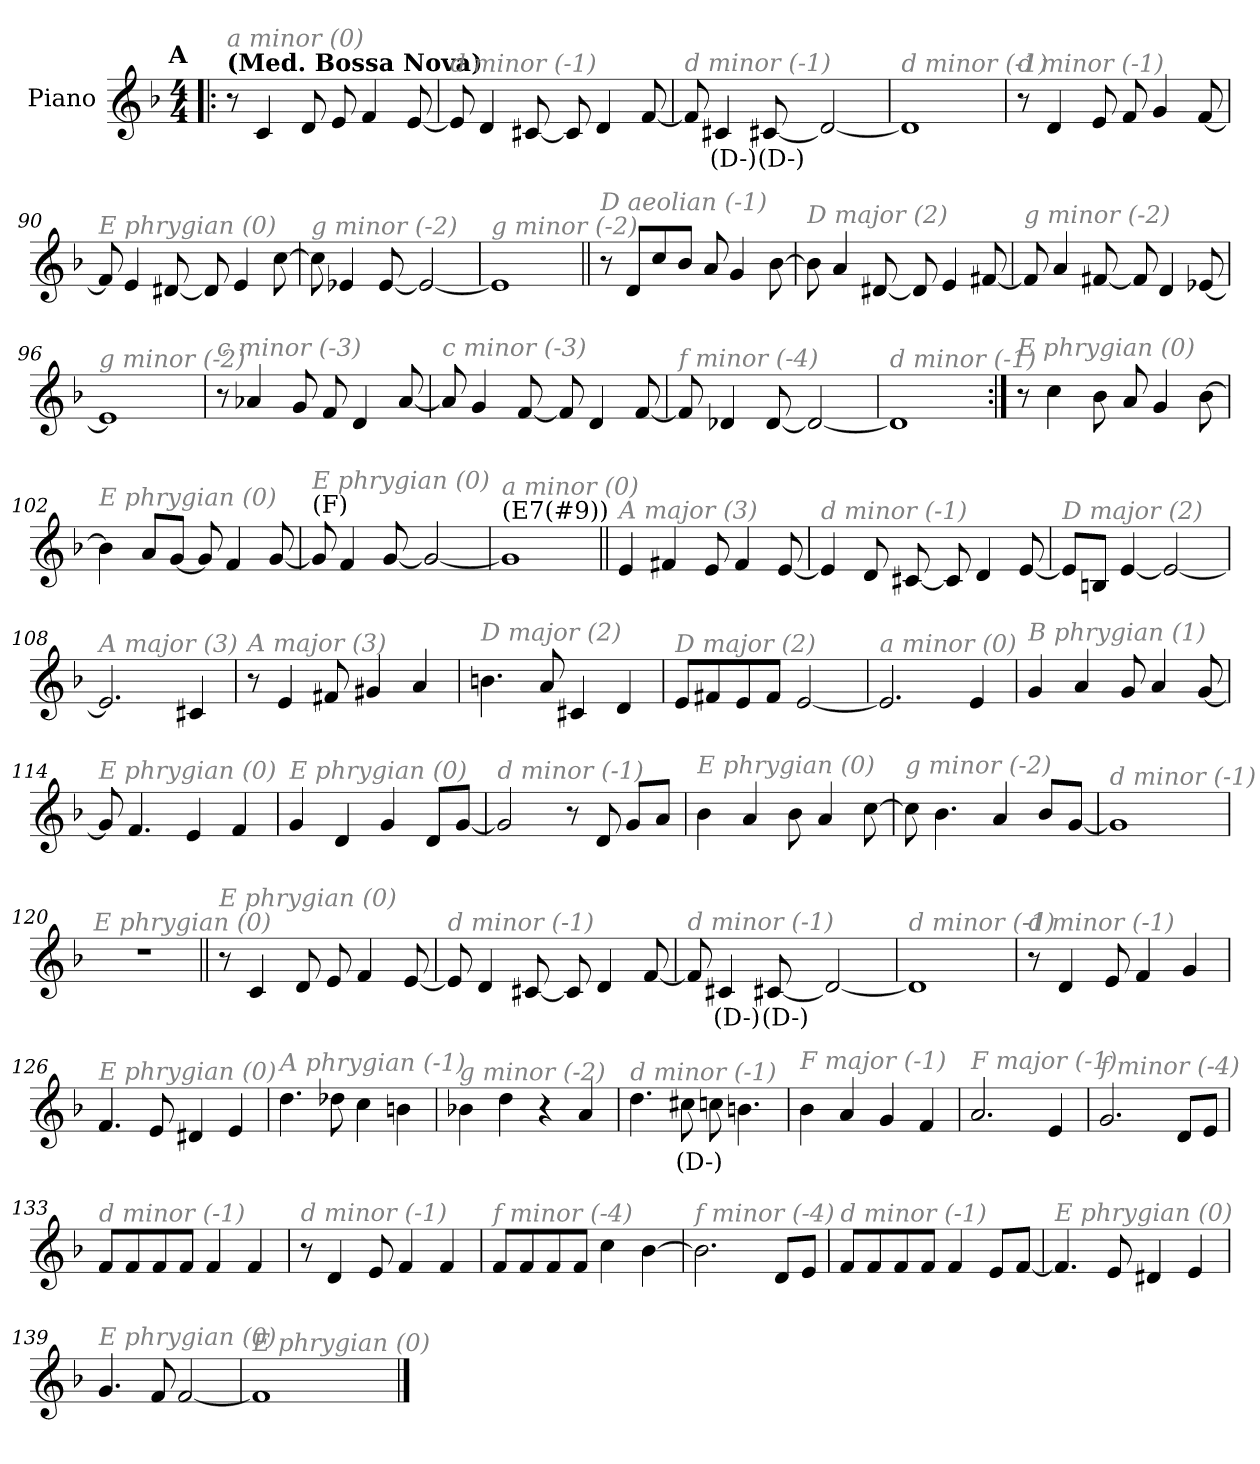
**kern	**text
*part1	*part1
*staff1	*staff1
*I"Piano	*
*I'Pno.	*
*clefG2	*
*k[b-]	*
*M4/4	*
!!LO:REH:place=s1:a:enc=none:fs=14:t=A
=1!|:	=1!|:
!LO:TX:a:B:t=(Med. Bossa Nova)	!
!LO:TX:i:color=#808080:t=a minor (0)	!
8r	.
4c/	.
8d/	.
8e/	.
4f/	.
[8e/	.
=86	=86
!LO:TX:i:color=#808080:t=d minor (-1)	!
8e/]	.
4d/	.
[8c#X/	.
8c#/]	.
4d/	.
[8f/	.
=87	=87
!LO:TX:i:color=#808080:t=d minor (-1)	!
8f/]	.
4c#Xi/	(D-)
[8c#Xi/	(D-)
2d-/_	.
=88	=88
!LO:TX:i:color=#808080:t=d minor (-1)	!
1d-]	.
!!LO:LB:g=z
=89	=89
!LO:TX:i:color=#808080:t=d minor (-1)	!
8r	.
4d/	.
8e/	.
8f/	.
4g/	.
[8f/	.
=90	=90
!LO:TX:i:color=#808080:t=E phrygian (0)	!
8f/]	.
4e/	.
[8d#X/	.
8d#/]	.
4e/	.
[8cc\	.
=91	=91
!LO:TX:i:color=#808080:t=g minor (-2)	!
8cc\]	.
4e-X/	.
[8e-/	.
2e-/_	.
=92	=92
!LO:TX:i:color=#808080:t=g minor (-2)	!
1e-]	.
!!LO:LB:g=z
=93||	=93||
!LO:TX:i:color=#808080:t=D aeolian (-1)	!
8r	.
8d/L	.
8cc/	.
8b-/J	.
8a/	.
4g/	.
[8b-\	.
=94	=94
!LO:TX:i:color=#808080:t=D major (2)	!
8b-\]	.
4a/	.
[8d#X/	.
8d#/]	.
4e/	.
[8f#X/	.
=95	=95
!LO:TX:i:color=#808080:t=g minor (-2)	!
8f#/]	.
4a/	.
[8f#X/	.
8f#/]	.
4d/	.
[8e-X/	.
=96	=96
!LO:TX:i:color=#808080:t=g minor (-2)	!
1e-]	.
!!LO:LB:g=z
=97	=97
!LO:TX:i:color=#808080:t=c minor (-3)	!
8r	.
4a-X/	.
8g/	.
8f/	.
4d/	.
[8a-/	.
=98	=98
!LO:TX:i:color=#808080:t=c minor (-3)	!
8a-/]	.
4g/	.
[8f/	.
8f/]	.
4d/	.
[8f/	.
=99	=99
!LO:TX:i:color=#808080:t=f minor (-4)	!
8f/]	.
4d-X/	.
[8d-/	.
2d-/_	.
=100	=100
!LO:TX:i:color=#808080:t=d minor (-1)	!
1d-]	.
!!LO:LB:g=z
=101:|!	=101:|!
!LO:TX:i:color=#808080:t=E phrygian (0)	!
8r	.
4cc\	.
8b-\	.
8a/	.
4g/	.
[8b-\	.
=102	=102
!LO:TX:i:color=#808080:t=E phrygian (0)	!
4b-\]	.
8a/L	.
[8g/J	.
8g/]	.
4f/	.
[8g/	.
=103	=103
!LO:TX:a:t=(F)	!
!LO:TX:i:color=#808080:t=E phrygian (0)	!
8g/]	.
4f/	.
[8g/	.
2g/_	.
=104	=104
!LO:TX:a:t=(E7(#9))	!
!LO:TX:i:color=#808080:t=a minor (0)	!
1g]	.
!!LO:LB:g=z
=105||	=105||
!LO:TX:i:color=#808080:t=A major (3)	!
4e/	.
4f#X/	.
8e/	.
4f#/	.
[8e/	.
=106	=106
!LO:TX:i:color=#808080:t=d minor (-1)	!
4e/]	.
8d/	.
[8c#X/	.
8c#/]	.
4d/	.
[8e/	.
=107	=107
!LO:TX:i:color=#808080:t=D major (2)	!
8e/L]	.
8Bn/J	.
[4e/	.
2e/_	.
=108	=108
!LO:TX:i:color=#808080:t=A major (3)	!
2.e/]	.
4c#X/	.
!!LO:LB:g=z
=109	=109
!LO:TX:i:color=#808080:t=A major (3)	!
8r	.
4e/	.
8f#X/	.
4g#X/	.
4a/	.
=110	=110
!LO:TX:i:color=#808080:t=D major (2)	!
4.bn\	.
8a/	.
4c#X/	.
4d/	.
=111	=111
!LO:TX:i:color=#808080:t=D major (2)	!
8e/L	.
8f#X/	.
8e/	.
8f#/J	.
[2e/	.
=112	=112
!LO:TX:i:color=#808080:t=a minor (0)	!
2.e/]	.
4e/	.
!!LO:LB:g=z
=113	=113
!LO:TX:i:color=#808080:t=B phrygian (1)	!
4g/	.
4a/	.
8g/	.
4a/	.
[8g/	.
=114	=114
!LO:TX:i:color=#808080:t=E phrygian (0)	!
8g/]	.
4.f/	.
4e/	.
4f/	.
=115	=115
!LO:TX:i:color=#808080:t=E phrygian (0)	!
4g/	.
4d/	.
4g/	.
8d/L	.
[8g/J	.
=116	=116
!LO:TX:i:color=#808080:t=d minor (-1)	!
2g/]	.
8r	.
8d/	.
8g/L	.
8a/J	.
!!LO:LB:g=z
=117	=117
!LO:TX:i:color=#808080:t=E phrygian (0)	!
4b-\	.
4a/	.
8b-\	.
4a/	.
[8cc\	.
=118	=118
!LO:TX:i:color=#808080:t=g minor (-2)	!
8cc\]	.
4.b-\	.
4a/	.
8b-/L	.
[8g/J	.
=119	=119
!LO:TX:i:color=#808080:t=d minor (-1)	!
1g]	.
=120	=120
!LO:TX:i:color=#808080:t=E phrygian (0)	!
1r	.
!!LO:LB:g=z
=121||	=121||
!LO:TX:i:color=#808080:t=E phrygian (0)	!
8r	.
4c/	.
8d/	.
8e/	.
4f/	.
[8e/	.
=122	=122
!LO:TX:i:color=#808080:t=d minor (-1)	!
8e/]	.
4d/	.
[8c#X/	.
8c#/]	.
4d/	.
[8f/	.
=123	=123
!LO:TX:i:color=#808080:t=d minor (-1)	!
8f/]	.
4c#Xi/	(D-)
[8c#Xi/	(D-)
2d-/_	.
=124	=124
!LO:TX:i:color=#808080:t=d minor (-1)	!
1d-]	.
!!LO:PB:g=z
=125	=125
!LO:TX:i:color=#808080:t=d minor (-1)	!
8r	.
4d/	.
8e/	.
4f/	.
4g/	.
=126	=126
!LO:TX:i:color=#808080:t=E phrygian (0)	!
4.f/	.
8e/	.
4d#X/	.
4e/	.
=127	=127
!LO:TX:i:color=#808080:t=A phrygian (-1)	!
4.dd\	.
8dd-X\	.
4cc\	.
4bn\	.
=128	=128
!LO:TX:i:color=#808080:t=g minor (-2)	!
4b-X\	.
4dd\	.
4r	.
4a/	.
!!LO:LB:g=z
=129	=129
!LO:TX:i:color=#808080:t=d minor (-1)	!
4.dd\	.
8cc#Xi\	(D-)
8cc\	.
4.bn\	.
=130	=130
!LO:TX:i:color=#808080:t=F major (-1)	!
4b-\	.
4a/	.
4g/	.
4f/	.
=131	=131
!LO:TX:i:color=#808080:t=F major (-1)	!
2.a/	.
4e/	.
=132	=132
!LO:TX:i:color=#808080:t=f minor (-4)	!
2.g/	.
8d/L	.
8e/J	.
!!LO:LB:g=z
=133	=133
!LO:TX:i:color=#808080:t=d minor (-1)	!
8f/L	.
8f/	.
8f/	.
8f/J	.
4f/	.
4f/	.
=134	=134
!LO:TX:i:color=#808080:t=d minor (-1)	!
8r	.
4d/	.
8e/	.
4f/	.
4f/	.
=135	=135
!LO:TX:i:color=#808080:t=f minor (-4)	!
8f/L	.
8f/	.
8f/	.
8f/J	.
4cc\	.
[4b-\	.
=136	=136
!LO:TX:i:color=#808080:t=f minor (-4)	!
2.b-\]	.
8d/L	.
8e/J	.
!!LO:LB:g=z
=137	=137
!LO:TX:i:color=#808080:t=d minor (-1)	!
8f/L	.
8f/	.
8f/	.
8f/J	.
4f/	.
8e/L	.
[8f/J	.
=138	=138
!LO:TX:i:color=#808080:t=E phrygian (0)	!
4.f/]	.
8e/	.
4d#X/	.
4e/	.
=139	=139
!LO:TX:i:color=#808080:t=E phrygian (0)	!
4.g/	.
8f/	.
[2f/	.
=140	=140
!LO:TX:i:color=#808080:t=E phrygian (0)	!
1f]	.
==	==
*-	*-
